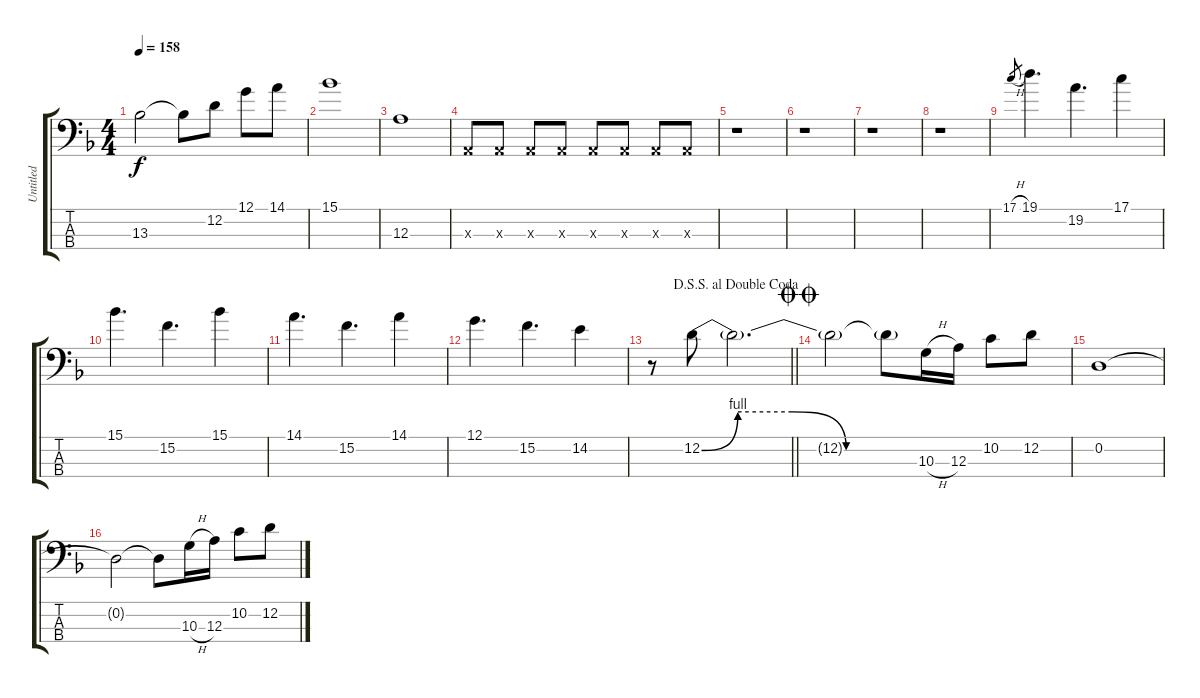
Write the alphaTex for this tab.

\track ("Untitled" "Untitled") {instrument electricbassfinger}
\staff {score tabs}
\tuning (G2 D2 A1 E1) {hide}
\ts (4 4)
\tempo 158
\clef f4
\ks f
13.3.2{dy f} 13.3{t}.8 12.2.8 12.1.8 14.1.8 |
15.1.1 |
12.3.1 |
0.3{x}.8 0.3{x}.8 0.3{x}.8 0.3{x}.8 0.3{x}.8 0.3{x}.8 0.3{x}.8 0.3{x}.8 |
r.1 |
r.1 |
r.1 |
r.1 |
17.1{h}.8{gr} 19.1.4{d} 19.2.4{d} 17.1.4 |
15.1.4{d} 15.2.4{d} 15.1.4 |
14.1.4{d} 15.2.4{d} 14.1.4 |
12.1.4{d} 15.2.4{d} 14.2.4 |
\jump dalsegnosegnoaldoublecoda
\barLineRight lightlight
r.8 12.2{be (custom 0 0 10 4 25 4 40 0 60 0)}.8 12.2{t}.2{d} |
\jump doublecoda
12.2{t}.2 12.2{t}.8 10.3{h}.16 12.3.16 10.2.8 12.2.8 |
0.2.1 |
0.2{t}.2 0.2{t}.8 10.3{h}.16 12.3.16 10.2.8 12.2.8
